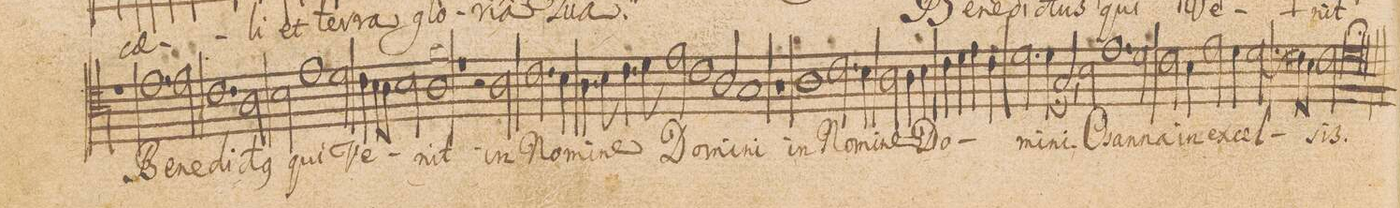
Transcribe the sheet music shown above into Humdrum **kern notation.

**kern	**text
*I"TENOR.	*
*clefC4	*
*k[]	*
*met(c|)	*
*M2/1	*
1r	.
1.e\	Be-
=33-	=33-
2e\	-ne-
1.c\	-di-
=34-	=34-
2A\	.
2B\	-ct(us)
1e\	qui
=35-	=35-
2d\	Ve-
4c\	.
8B\L	.
8A\J	.
2B\	.
=36-	=36-
1A\	-nit
1r	.
=37-	=37-
2r	.
2A\	in
2.c\	No-
4B\	-mi-
=38-	=38-
4.A\	-ne
8B\	.
4.c\	.
8d\	.
2e\	Do-
1c\	.
=39-	=39-
2A/	-mi-
1G/	-ni
=40-	=40-
1r	.
1A\	in
=41-	=41-
2.c\	No-
4B\	-mi-
2A\	-ne
4A\	Do-
4B\	.
=42-	=42-
4c\	.
4d\	.
4e\	.
4c\	.
2.d\	.
4d\	-mi-
=43-	=43-
2G;<,</	-ni.
2B\	O-
1.e\	-san-
=44-	=44-
2d\	.
2c\	-na
4B\	in
2e\	ex-
=45-	=45-
4d\	.
[<2d\	-cel-
4d\]	.
8c#X\L	.
8B\J	.
2c#\	.
=46-	=46-
0d\;	-sis.
==	==
*-	*-
